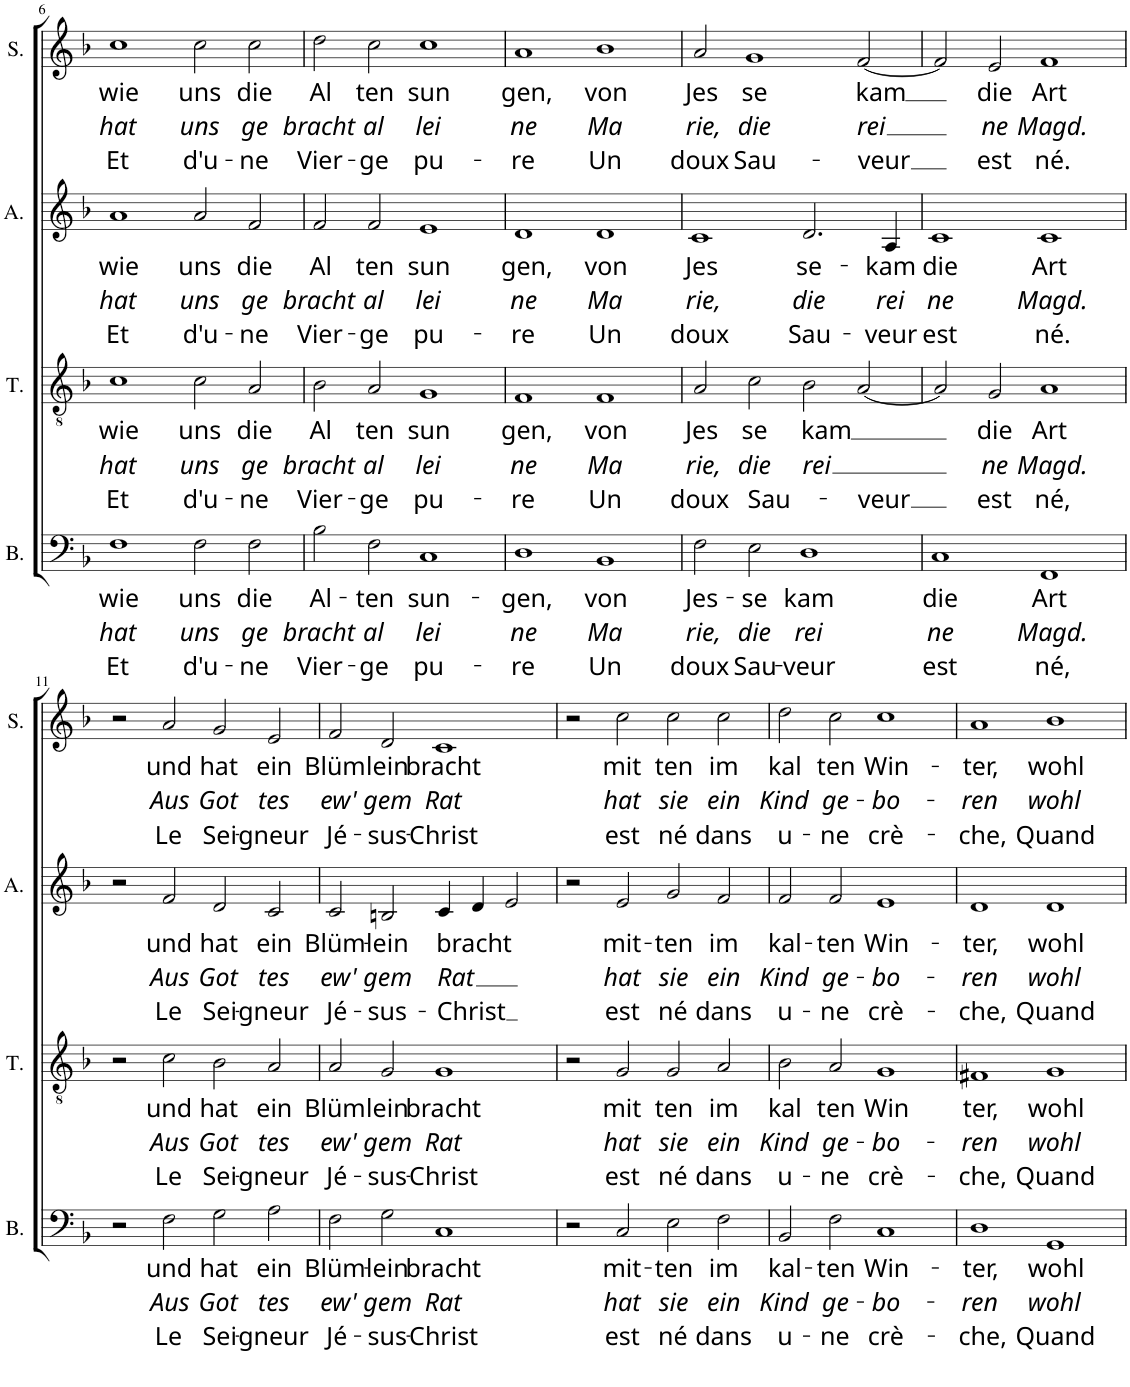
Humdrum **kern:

**kern	**text	**text	**text	**kern	**text	**text	**text	**kern	**text	**text	**text	**kern	**text	**text	**text
*part4	*part4	*part4	*part4	*part3	*part3	*part3	*part3	*part2	*part2	*part2	*part2	*part1	*part1	*part1	*part1
*staff4	*staff4	*staff4	*staff4	*staff3	*staff3	*staff3	*staff3	*staff2	*staff2	*staff2	*staff2	*staff1	*staff1	*staff1	*staff1
*I"Bass	*	*	*	*I"Tenor	*	*	*	*I"Alto	*	*	*	*I"Soprano	*	*	*
*I'B.	*	*	*	*I'T.	*	*	*	*I'A.	*	*	*	*I'S.	*	*	*
!!LO:PB:g=z
*clefF4	*	*	*	*clefGv2	*	*	*	*clefG2	*	*	*	*clefG2	*	*	*
*k[b-]	*	*	*	*k[b-]	*	*	*	*k[b-]	*	*	*	*k[b-]	*	*	*
*M4/2	*	*	*	*M4/2	*	*	*	*M4/2	*	*	*	*M4/2	*	*	*
=6	=6	=6	=6	=6	=6	=6	=6	=6	=6	=6	=6	=6	=6	=6	=6
!	!LO:LY:b	!LO:LY:b	!LO:LY:b	!	!LO:LY:b	!LO:LY:b	!LO:LY:b	!	!LO:LY:b	!LO:LY:b	!LO:LY:b	!	!LO:LY:b	!LO:LY:b	!LO:LY:b
1F	wie	hat	Et	1c	wie	hat	Et	1a	wie	hat	Et	1cc	wie	hat	Et
!	!LO:LY:b	!LO:LY:b	!LO:LY:b	!	!LO:LY:b	!LO:LY:b	!LO:LY:b	!	!LO:LY:b	!LO:LY:b	!LO:LY:b	!	!LO:LY:b	!LO:LY:b	!LO:LY:b
2F\	uns	uns	d'u-	2c\	uns	uns	d'u-	2a/	uns	uns	d'u-	2cc\	uns	uns	d'u-
!	!LO:LY:b	!LO:LY:b	!LO:LY:b	!	!LO:LY:b	!LO:LY:b	!LO:LY:b	!	!LO:LY:b	!LO:LY:b	!LO:LY:b	!	!LO:LY:b	!LO:LY:b	!LO:LY:b
2F\	die	ge	-ne	2A/	die	ge	-ne	2f/	die	ge	-ne	2cc\	die	ge	-ne
=7	=7	=7	=7	=7	=7	=7	=7	=7	=7	=7	=7	=7	=7	=7	=7
!	!LO:LY:b	!LO:LY:b	!LO:LY:b	!	!LO:LY:b	!LO:LY:b	!LO:LY:b	!	!LO:LY:b	!LO:LY:b	!LO:LY:b	!	!LO:LY:b	!LO:LY:b	!LO:LY:b
2B-\	Al-	bracht	Vier-	2B-\	Al	bracht	Vier-	2f/	Al	bracht	Vier-	2dd\	Al	bracht	Vier-
!	!LO:LY:b	!LO:LY:b	!LO:LY:b	!	!LO:LY:b	!LO:LY:b	!LO:LY:b	!	!LO:LY:b	!LO:LY:b	!LO:LY:b	!	!LO:LY:b	!LO:LY:b	!LO:LY:b
2F\	-ten	al	-ge	2A/	ten	al	-ge	2f/	ten	al	-ge	2cc\	ten	al	-ge
!	!LO:LY:b	!LO:LY:b	!LO:LY:b	!	!LO:LY:b	!LO:LY:b	!LO:LY:b	!	!LO:LY:b	!LO:LY:b	!LO:LY:b	!	!LO:LY:b	!LO:LY:b	!LO:LY:b
1C	sun-	lei	pu-	1G	sun	lei	pu-	1e	sun	lei	pu-	1cc	sun	lei	pu-
=8	=8	=8	=8	=8	=8	=8	=8	=8	=8	=8	=8	=8	=8	=8	=8
!	!LO:LY:b	!LO:LY:b	!LO:LY:b	!	!LO:LY:b	!LO:LY:b	!LO:LY:b	!	!LO:LY:b	!LO:LY:b	!LO:LY:b	!	!LO:LY:b	!LO:LY:b	!LO:LY:b
1D	-gen,	ne	-re	1F	gen,	ne	-re	1d	gen,	ne	-re	1a	gen,	ne	-re
!	!LO:LY:b	!LO:LY:b	!LO:LY:b	!	!LO:LY:b	!LO:LY:b	!LO:LY:b	!	!LO:LY:b	!LO:LY:b	!LO:LY:b	!	!LO:LY:b	!LO:LY:b	!LO:LY:b
1BB-	von	Ma	Un	1F	von	Ma	Un	1d	von	Ma	Un	1b-	von	Ma	Un
=9	=9	=9	=9	=9	=9	=9	=9	=9	=9	=9	=9	=9	=9	=9	=9
!	!LO:LY:b	!LO:LY:b	!LO:LY:b	!	!LO:LY:b	!LO:LY:b	!LO:LY:b	!	!LO:LY:b	!LO:LY:b	!LO:LY:b	!	!LO:LY:b	!LO:LY:b	!LO:LY:b
2F\	Jes-	rie,	doux	2A/	Jes	rie,	doux	1c	Jes	rie,	doux	2a/	Jes	rie,	doux
!	!LO:LY:b	!LO:LY:b	!LO:LY:b	!	!LO:LY:b	!LO:LY:b	!LO:LY:b	!	!	!	!	!	!LO:LY:b	!LO:LY:b	!LO:LY:b
2E\	-se	die	Sau-	2c\	se	die	Sau-	.	.	.	.	1g	se	die	Sau-
!	!LO:LY:b	!LO:LY:b	!LO:LY:b	!	!LO:LY:b	!LO:LY:b	!	!	!LO:LY:b	!LO:LY:b	!LO:LY:b	!	!	!	!
1D	kam	rei	-veur	2B-\	kam	rei	.	2.d/	se-	die	Sau-	.	.	.	.
!	!	!	!	!	!	!	!LO:LY:b	!	!	!	!	!	!LO:LY:b	!LO:LY:b	!LO:LY:b
.	.	.	.	[<2A/	.	.	-veur	.	.	.	.	[<2f/	kam	rei	-veur
!	!	!	!	!	!	!	!	!	!LO:LY:b	!LO:LY:b	!LO:LY:b	!	!	!	!
.	.	.	.	.	.	.	.	4A/	-kam	rei	-veur	.	.	.	.
=10	=10	=10	=10	=10	=10	=10	=10	=10	=10	=10	=10	=10	=10	=10	=10
!	!LO:LY:b	!LO:LY:b	!LO:LY:b	!	!	!	!	!	!LO:LY:b	!LO:LY:b	!LO:LY:b	!	!	!	!
1C	die	ne	est	2A/]	.	.	.	1c	die	ne	est	2f/]	.	.	.
!	!	!	!	!	!LO:LY:b	!LO:LY:b	!LO:LY:b	!	!	!	!	!	!LO:LY:b	!LO:LY:b	!LO:LY:b
.	.	.	.	2G/	die	ne	est	.	.	.	.	2e/	die	ne	est
!	!LO:LY:b	!LO:LY:b	!LO:LY:b	!	!LO:LY:b	!LO:LY:b	!LO:LY:b	!	!LO:LY:b	!LO:LY:b	!LO:LY:b	!	!LO:LY:b	!LO:LY:b	!LO:LY:b
1FF	Art	Magd.	né,	1A	Art	Magd.	né,	1c	Art	Magd.	né.	1f	Art	Magd.	né.
!!LO:LB:g=z
=11	=11	=11	=11	=11	=11	=11	=11	=11	=11	=11	=11	=11	=11	=11	=11
2r	.	.	.	2r	.	.	.	2r	.	.	.	2r	.	.	.
!	!LO:LY:b	!LO:LY:b	!LO:LY:b	!	!LO:LY:b	!LO:LY:b	!LO:LY:b	!	!LO:LY:b	!LO:LY:b	!LO:LY:b	!	!LO:LY:b	!LO:LY:b	!LO:LY:b
2F\	und	Aus	Le	2c\	und	Aus	Le	2f/	und	Aus	Le	2a/	und	Aus	Le
!	!LO:LY:b	!LO:LY:b	!LO:LY:b	!	!LO:LY:b	!LO:LY:b	!LO:LY:b	!	!LO:LY:b	!LO:LY:b	!LO:LY:b	!	!LO:LY:b	!LO:LY:b	!LO:LY:b
2G\	hat	Got	Sei-	2B-\	hat	Got	Sei-	2d/	hat	Got	Sei-	2g/	hat	Got	Sei-
!	!LO:LY:b	!LO:LY:b	!LO:LY:b	!	!LO:LY:b	!LO:LY:b	!LO:LY:b	!	!LO:LY:b	!LO:LY:b	!LO:LY:b	!	!LO:LY:b	!LO:LY:b	!LO:LY:b
2A\	ein	tes	-gneur	2A/	ein	tes	-gneur	2c/	ein	tes	-gneur	2e/	ein	tes	-gneur
=12	=12	=12	=12	=12	=12	=12	=12	=12	=12	=12	=12	=12	=12	=12	=12
!	!LO:LY:b	!LO:LY:b	!LO:LY:b	!	!LO:LY:b	!LO:LY:b	!LO:LY:b	!	!LO:LY:b	!LO:LY:b	!LO:LY:b	!	!LO:LY:b	!LO:LY:b	!LO:LY:b
2F\	Blüm-	ew'	Jé-	2A/	Blüm	ew'	Jé-	2c/	Blüm-	ew'	Jé-	2f/	Blüm	ew'	Jé-
!	!LO:LY:b	!LO:LY:b	!LO:LY:b	!	!LO:LY:b	!LO:LY:b	!LO:LY:b	!	!LO:LY:b	!LO:LY:b	!LO:LY:b	!	!LO:LY:b	!LO:LY:b	!LO:LY:b
2G\	-lein	gem	-sus-	2G/	lein	gem	-sus-	2Bn/	-lein	gem	-sus-	2d/	lein	gem	-sus-
!	!LO:LY:b	!LO:LY:b	!LO:LY:b	!	!LO:LY:b	!LO:LY:b	!LO:LY:b	!	!LO:LY:b	!LO:LY:b	!LO:LY:b	!	!LO:LY:b	!LO:LY:b	!LO:LY:b
1C	bracht	Rat	-Christ	1G	bracht	Rat	-Christ	4c/	bracht	Rat	-Christ	1c	bracht	Rat	-Christ
.	.	.	.	.	.	.	.	4d/	.	.	.	.	.	.	.
.	.	.	.	.	.	.	.	2e/	.	.	.	.	.	.	.
=13	=13	=13	=13	=13	=13	=13	=13	=13	=13	=13	=13	=13	=13	=13	=13
2r	.	.	.	2r	.	.	.	2r	.	.	.	2r	.	.	.
!	!LO:LY:b	!LO:LY:b	!LO:LY:b	!	!LO:LY:b	!LO:LY:b	!LO:LY:b	!	!LO:LY:b	!LO:LY:b	!LO:LY:b	!	!LO:LY:b	!LO:LY:b	!LO:LY:b
2C/	mit-	hat	est	2G/	mit	hat	est	2e/	mit-	hat	est	2cc\	mit	hat	est
!	!LO:LY:b	!LO:LY:b	!LO:LY:b	!	!LO:LY:b	!LO:LY:b	!LO:LY:b	!	!LO:LY:b	!LO:LY:b	!LO:LY:b	!	!LO:LY:b	!LO:LY:b	!LO:LY:b
2E\	-ten	sie	né	2G/	ten	sie	né	2g/	-ten	sie	né	2cc\	ten	sie	né
!	!LO:LY:b	!LO:LY:b	!LO:LY:b	!	!LO:LY:b	!LO:LY:b	!LO:LY:b	!	!LO:LY:b	!LO:LY:b	!LO:LY:b	!	!LO:LY:b	!LO:LY:b	!LO:LY:b
2F\	im	ein	dans	2A/	im	ein	dans	2f/	im	ein	dans	2cc\	im	ein	dans
=14	=14	=14	=14	=14	=14	=14	=14	=14	=14	=14	=14	=14	=14	=14	=14
!	!LO:LY:b	!LO:LY:b	!LO:LY:b	!	!LO:LY:b	!LO:LY:b	!LO:LY:b	!	!LO:LY:b	!LO:LY:b	!LO:LY:b	!	!LO:LY:b	!LO:LY:b	!LO:LY:b
2BB-/	kal-	Kind	u-	2B-\	kal	Kind	u-	2f/	kal-	Kind	u-	2dd\	kal	Kind	u-
!	!LO:LY:b	!LO:LY:b	!LO:LY:b	!	!LO:LY:b	!LO:LY:b	!LO:LY:b	!	!LO:LY:b	!LO:LY:b	!LO:LY:b	!	!LO:LY:b	!LO:LY:b	!LO:LY:b
2F\	-ten	ge-	-ne	2A/	ten	ge-	-ne	2f/	-ten	ge-	-ne	2cc\	ten	ge-	-ne
!	!LO:LY:b	!LO:LY:b	!LO:LY:b	!	!LO:LY:b	!LO:LY:b	!LO:LY:b	!	!LO:LY:b	!LO:LY:b	!LO:LY:b	!	!LO:LY:b	!LO:LY:b	!LO:LY:b
1C	Win-	-bo-	crè-	1G	Win	-bo-	crè-	1e	Win-	-bo-	crè-	1cc	Win-	-bo-	crè-
=15	=15	=15	=15	=15	=15	=15	=15	=15	=15	=15	=15	=15	=15	=15	=15
!	!LO:LY:b	!LO:LY:b	!LO:LY:b	!	!LO:LY:b	!LO:LY:b	!LO:LY:b	!	!LO:LY:b	!LO:LY:b	!LO:LY:b	!	!LO:LY:b	!LO:LY:b	!LO:LY:b
1D	-ter,	-ren	-che,	1F#X	ter,	-ren	-che,	1d	-ter,	-ren	-che,	1a	-ter,	-ren	-che,
!	!LO:LY:b	!LO:LY:b	!LO:LY:b	!	!LO:LY:b	!LO:LY:b	!LO:LY:b	!	!LO:LY:b	!LO:LY:b	!LO:LY:b	!	!LO:LY:b	!LO:LY:b	!LO:LY:b
1GG	wohl	wohl	Quand	1G	wohl	wohl	Quand	1d	wohl	wohl	Quand	1b-	wohl	wohl	Quand
=	=	=	=	=	=	=	=	=	=	=	=	=	=	=	=
*-	*-	*-	*-	*-	*-	*-	*-	*-	*-	*-	*-	*-	*-	*-	*-
